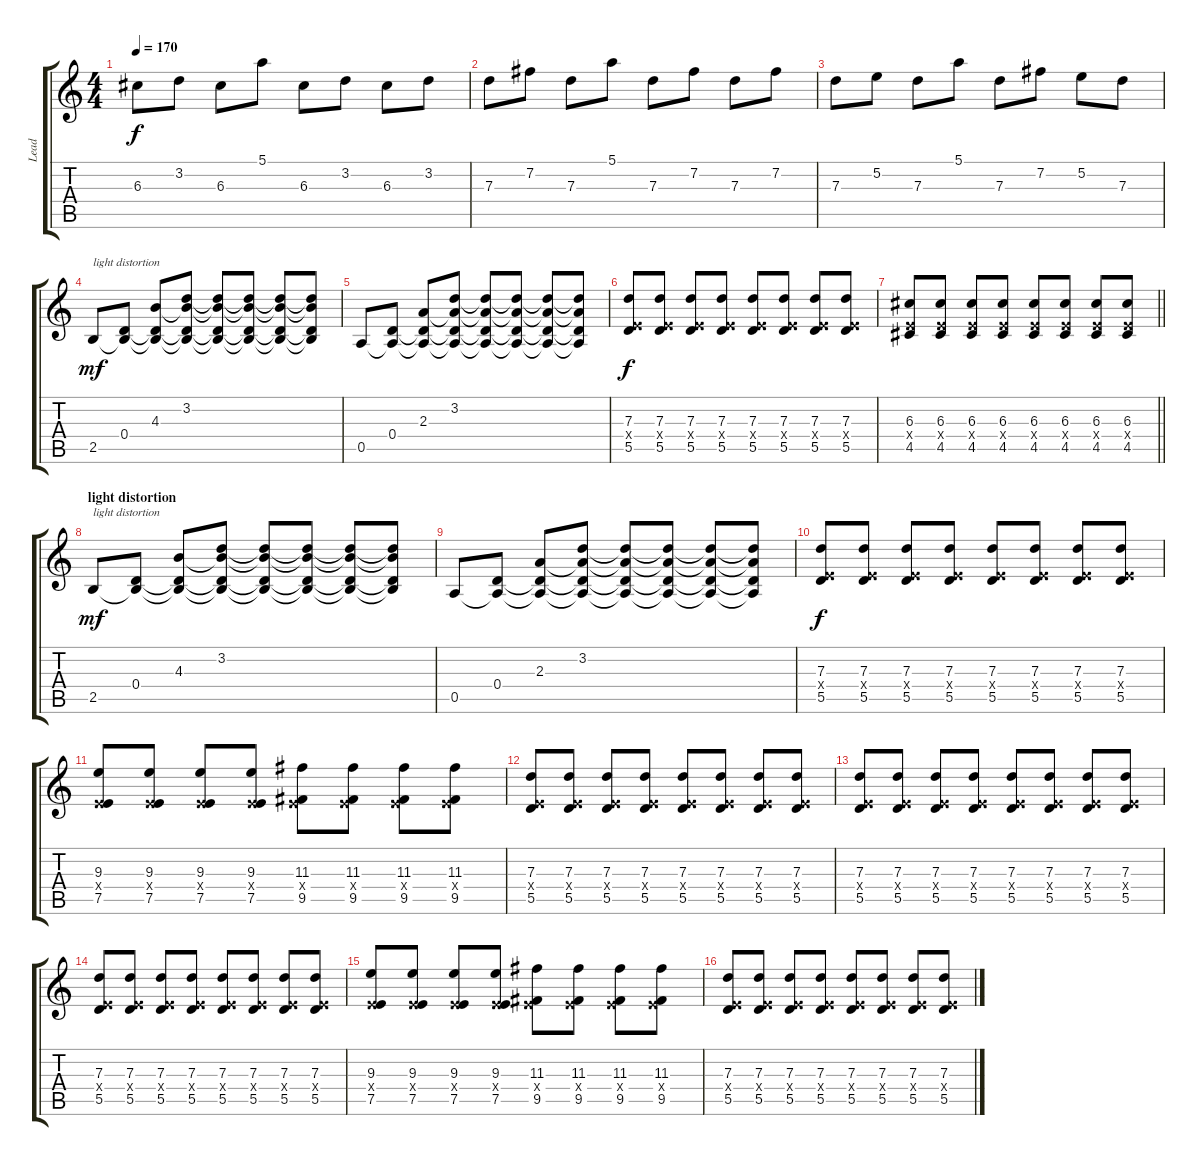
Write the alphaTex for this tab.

\track ("Lead" "Lead") {instrument distortionguitar}
\staff {score tabs}
\tuning (E4 B3 G3 D3 A2 D2) {hide}
\ts (4 4)
\tempo 170
\clef g2
\ks c
6.3.8{dy f} 3.2.8 6.3.8 5.1.8 6.3.8 3.2.8 6.3.8 3.2.8 |
7.3.8 7.2.8 7.3.8 5.1.8 7.3.8 7.2.8 7.3.8 7.2.8 |
7.3.8 5.2.8 7.3.8 5.1.8 7.3.8 7.2.8 5.2.8 7.3.8 |
2.5.8{txt "light distortion" dy mf volume 12 instrument overdrivenguitar} (0.4 2.5{t}).8 (4.3 0.4{t} 2.5{t}).8 (3.2 4.3{t} 0.4{t} 2.5{t}).8 (3.2{t} 4.3{t} 0.4{t} 2.5{t}).8 (3.2{t} 4.3{t} 0.4{t} 2.5{t}).8 (3.2{t} 4.3{t} 0.4{t} 2.5{t}).8 (3.2{t} 4.3{t} 0.4{t} 2.5{t}).8 |
0.5.8 (0.4 0.5{t}).8 (2.3 0.4{t} 0.5{t}).8 (3.2 2.3{t} 0.4{t} 0.5{t}).8 (3.2{t} 2.3{t} 0.4{t} 0.5{t}).8 (3.2{t} 2.3{t} 0.4{t} 0.5{t}).8 (3.2{t} 2.3{t} 0.4{t} 0.5{t}).8 (3.2{t} 2.3{t} 0.4{t} 0.5{t}).8 |
(7.3 2.4{x} 5.5).8{dy f volume 15 instrument distortionguitar} (7.3 2.4{x} 5.5).8 (7.3 2.4{x} 5.5).8 (7.3 2.4{x} 5.5).8 (7.3 2.4{x} 5.5).8 (7.3 2.4{x} 5.5).8 (7.3 2.4{x} 5.5).8 (7.3 2.4{x} 5.5).8 |
\barLineRight lightlight
(6.3 2.4{x} 4.5).8 (6.3 2.4{x} 4.5).8 (6.3 2.4{x} 4.5).8 (6.3 2.4{x} 4.5).8 (6.3 2.4{x} 4.5).8 (6.3 2.4{x} 4.5).8 (6.3 2.4{x} 4.5).8 (6.3 2.4{x} 4.5).8 |
\section ("" "light distortion")
2.5.8{txt "light distortion" dy mf volume 12 instrument overdrivenguitar} (0.4 2.5{t}).8 (4.3 0.4{t} 2.5{t}).8 (3.2 4.3{t} 0.4{t} 2.5{t}).8 (3.2{t} 4.3{t} 0.4{t} 2.5{t}).8 (3.2{t} 4.3{t} 0.4{t} 2.5{t}).8 (3.2{t} 4.3{t} 0.4{t} 2.5{t}).8 (3.2{t} 4.3{t} 0.4{t} 2.5{t}).8 |
0.5.8 (0.4 0.5{t}).8 (2.3 0.4{t} 0.5{t}).8 (3.2 2.3{t} 0.4{t} 0.5{t}).8 (3.2{t} 2.3{t} 0.4{t} 0.5{t}).8 (3.2{t} 2.3{t} 0.4{t} 0.5{t}).8 (3.2{t} 2.3{t} 0.4{t} 0.5{t}).8 (3.2{t} 2.3{t} 0.4{t} 0.5{t}).8 |
(7.3 2.4{x} 5.5).8{dy f volume 15 instrument distortionguitar} (7.3 2.4{x} 5.5).8 (7.3 2.4{x} 5.5).8 (7.3 2.4{x} 5.5).8 (7.3 2.4{x} 5.5).8 (7.3 2.4{x} 5.5).8 (7.3 2.4{x} 5.5).8 (7.3 2.4{x} 5.5).8 |
(9.3 2.4{x} 7.5).8 (9.3 2.4{x} 7.5).8 (9.3 2.4{x} 7.5).8 (9.3 2.4{x} 7.5).8 (11.3 2.4{x} 9.5).8 (11.3 2.4{x} 9.5).8 (11.3 2.4{x} 9.5).8 (11.3 2.4{x} 9.5).8 |
(7.3 2.4{x} 5.5).8 (7.3 2.4{x} 5.5).8 (7.3 2.4{x} 5.5).8 (7.3 2.4{x} 5.5).8 (7.3 2.4{x} 5.5).8 (7.3 2.4{x} 5.5).8 (7.3 2.4{x} 5.5).8 (7.3 2.4{x} 5.5).8 |
(7.3 2.4{x} 5.5).8 (7.3 2.4{x} 5.5).8 (7.3 2.4{x} 5.5).8 (7.3 2.4{x} 5.5).8 (7.3 2.4{x} 5.5).8 (7.3 2.4{x} 5.5).8 (7.3 2.4{x} 5.5).8 (7.3 2.4{x} 5.5).8 |
(7.3 2.4{x} 5.5).8 (7.3 2.4{x} 5.5).8 (7.3 2.4{x} 5.5).8 (7.3 2.4{x} 5.5).8 (7.3 2.4{x} 5.5).8 (7.3 2.4{x} 5.5).8 (7.3 2.4{x} 5.5).8 (7.3 2.4{x} 5.5).8 |
(9.3 2.4{x} 7.5).8 (9.3 2.4{x} 7.5).8 (9.3 2.4{x} 7.5).8 (9.3 2.4{x} 7.5).8 (11.3 2.4{x} 9.5).8 (11.3 2.4{x} 9.5).8 (11.3 2.4{x} 9.5).8 (11.3 2.4{x} 9.5).8 |
(7.3 2.4{x} 5.5).8 (7.3 2.4{x} 5.5).8 (7.3 2.4{x} 5.5).8 (7.3 2.4{x} 5.5).8 (7.3 2.4{x} 5.5).8 (7.3 2.4{x} 5.5).8 (7.3 2.4{x} 5.5).8 (7.3 2.4{x} 5.5).8
